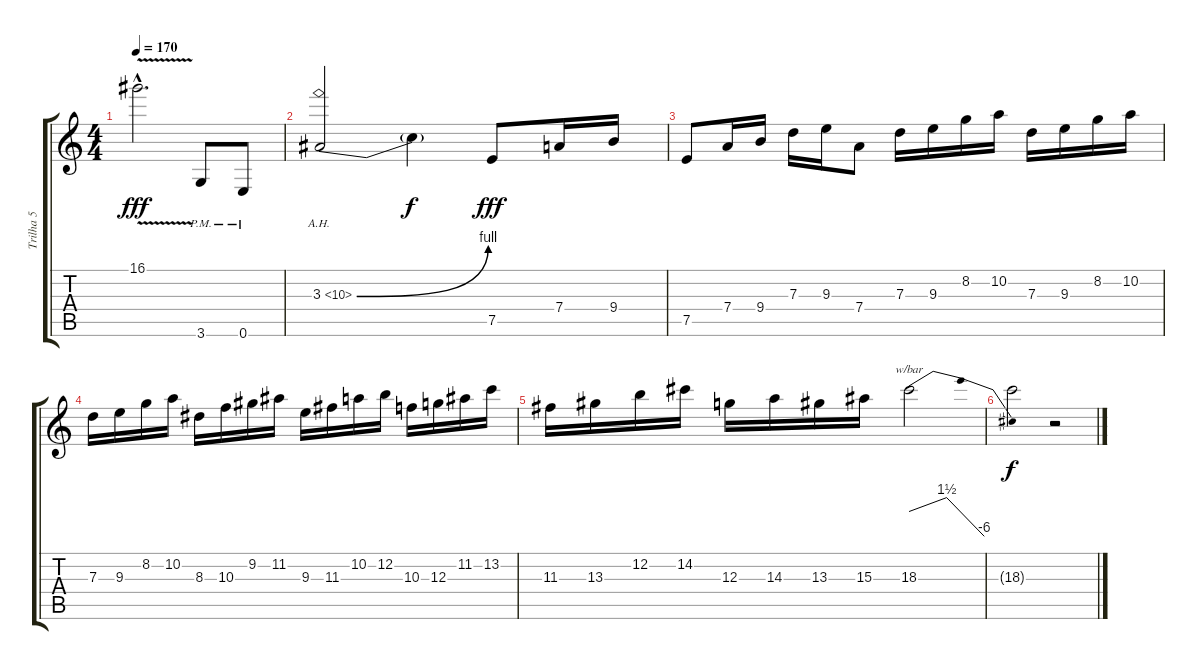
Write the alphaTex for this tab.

\track ("Trilha 5" "Trilha 5") {instrument overdrivenguitar}
\staff {score tabs}
\tuning (E4 B3 G3 D3 A2 E2) {hide}
\ts (4 4)
\tempo 170
\clef g2
\ks c
16.1{v hac}.2{d dy fff} 3.6{pm}.8 0.6{pm}.8 |
3.3{be (bend 0 0 60 4) ah 7}.2 3.3{t}.4{dy f} 7.5.8{dy fff} 7.4.16 9.4.16 |
7.5.8 7.4.16 9.4.16 7.3.16 9.3.16 7.4.8 7.3.16 9.3.16 8.2.16 10.2.16 7.3.16 9.3.16 8.2.16 10.2.16 |
7.3.16 9.3.16 8.2.16 10.2.16 8.3.16 10.3.16 9.2.16 11.2.16 9.3.16 11.3.16 10.2.16 12.2.16 10.3.16 12.3.16 11.2.16 13.2.16 |
11.3.16 13.3.16 12.2.16 14.2.16 12.3.16 14.3.16 13.3.16 15.3.16 18.3.2{tbe (dip default 0 0 5 6 60 -24)} |
18.3{t}.2{dy f} r.2
